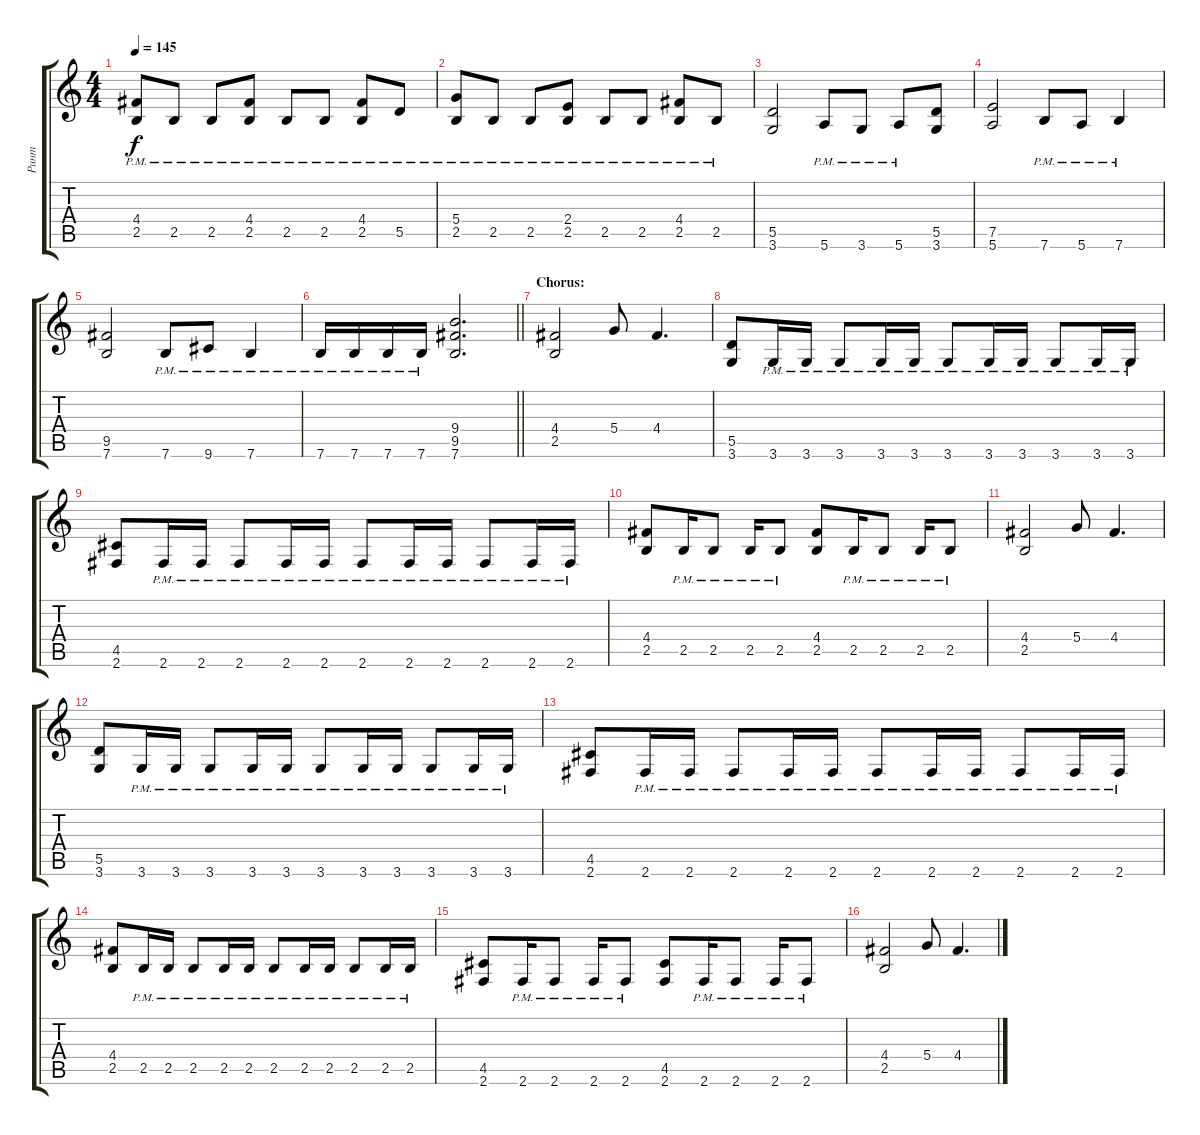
\track ("Ринт" "Ринт") {instrument distortionguitar}
\staff {score tabs}
\tuning (E4 B3 G3 D3 A2 E2) {hide}
\ts (4 4)
\tempo 145
\clef g2
\ks c
(4.4{pm} 2.5{pm}).8{dy f} 2.5{pm}.8 2.5{pm}.8 (4.4{pm} 2.5{pm}).8 2.5{pm}.8 2.5{pm}.8 (4.4{pm} 2.5{pm}).8 5.5{pm}.8 |
(5.4{pm} 2.5{pm}).8 2.5{pm}.8 2.5{pm}.8 (2.4{pm} 2.5{pm}).8 2.5{pm}.8 2.5{pm}.8 (4.4{pm} 2.5{pm}).8 2.5{pm}.8 |
(5.5 3.6).2 5.6{pm}.8 3.6{pm}.8 5.6{pm}.8 (5.5 3.6).8 |
(7.5 5.6).2 7.6{pm}.8 5.6{pm}.8 7.6{pm}.4 |
(9.5 7.6).2 7.6{pm}.8 9.6{pm}.8 7.6{pm}.4 |
\barLineRight lightlight
7.6{pm}.16 7.6{pm}.16 7.6{pm}.16 7.6{pm}.16 (9.4 9.5 7.6).2{d} |
\section ("" "Chorus:")
(4.4 2.5).2 5.4.8 4.4.4{d} |
(5.5 3.6).8 3.6{pm}.16 3.6{pm}.16 3.6{pm}.8 3.6{pm}.16 3.6{pm}.16 3.6{pm}.8 3.6{pm}.16 3.6{pm}.16 3.6{pm}.8 3.6{pm}.16 3.6{pm}.16 |
(4.5 2.6).8 2.6{pm}.16 2.6{pm}.16 2.6{pm}.8 2.6{pm}.16 2.6{pm}.16 2.6{pm}.8 2.6{pm}.16 2.6{pm}.16 2.6{pm}.8 2.6{pm}.16 2.6{pm}.16 |
(4.4 2.5).8 2.5{pm}.16 2.5{pm}.8 2.5{pm}.16 2.5{pm}.8 (4.4 2.5).8 2.5{pm}.16 2.5{pm}.8 2.5{pm}.16 2.5{pm}.8 |
(4.4 2.5).2 5.4.8 4.4.4{d} |
(5.5 3.6).8 3.6{pm}.16 3.6{pm}.16 3.6{pm}.8 3.6{pm}.16 3.6{pm}.16 3.6{pm}.8 3.6{pm}.16 3.6{pm}.16 3.6{pm}.8 3.6{pm}.16 3.6{pm}.16 |
(4.5 2.6).8 2.6{pm}.16 2.6{pm}.16 2.6{pm}.8 2.6{pm}.16 2.6{pm}.16 2.6{pm}.8 2.6{pm}.16 2.6{pm}.16 2.6{pm}.8 2.6{pm}.16 2.6{pm}.16 |
(4.4 2.5).8 2.5{pm}.16 2.5{pm}.16 2.5{pm}.8 2.5{pm}.16 2.5{pm}.16 2.5{pm}.8 2.5{pm}.16 2.5{pm}.16 2.5{pm}.8 2.5{pm}.16 2.5{pm}.16 |
(4.5 2.6).8 2.6{pm}.16 2.6{pm}.8 2.6{pm}.16 2.6{pm}.8 (4.5 2.6).8 2.6{pm}.16 2.6{pm}.8 2.6{pm}.16 2.6{pm}.8 |
(4.4 2.5).2 5.4.8 4.4.4{d}
